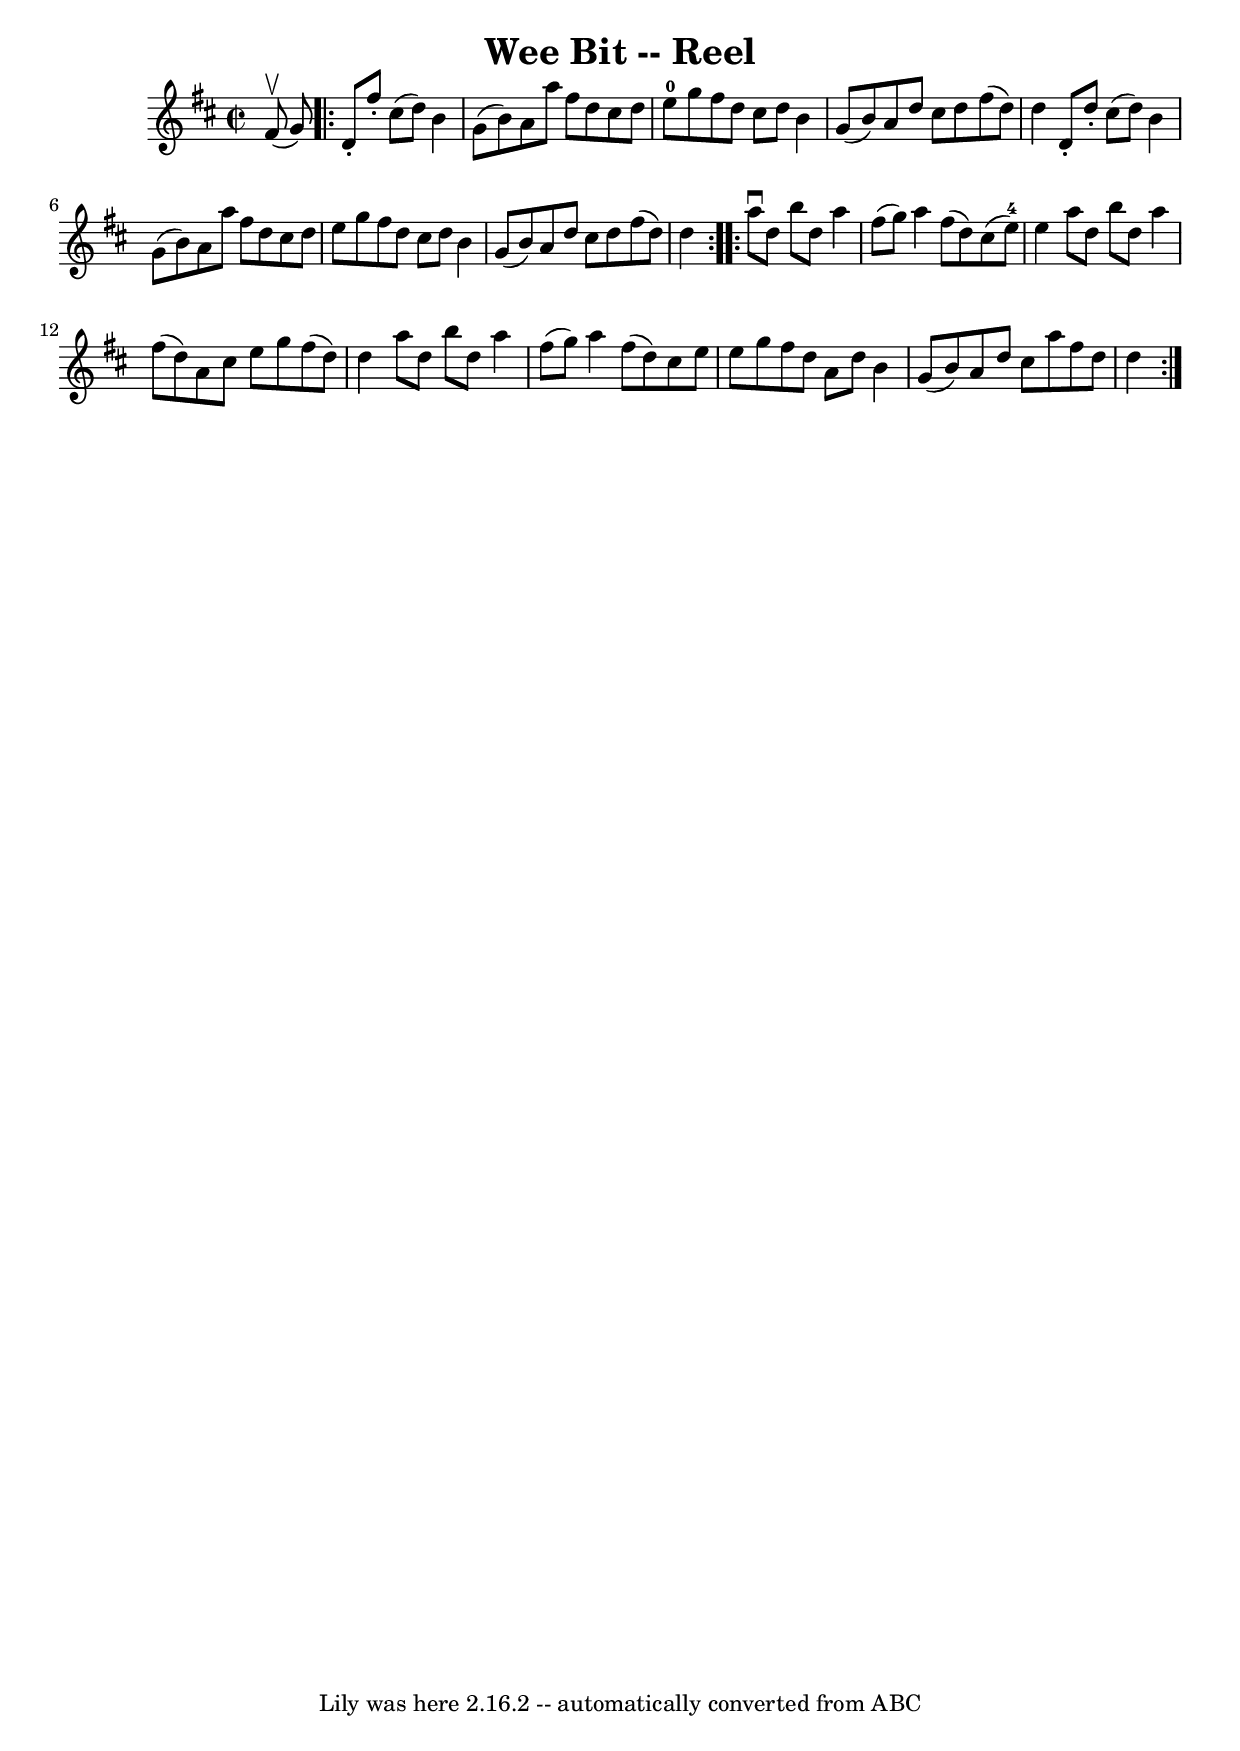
\version "2.7.40"
\include "Mammoth.ily"
\header {
	%% book = "Ryan's Mammoth Collection"
	crossRefNumber = "1"
	footnotes = "\\\\268"
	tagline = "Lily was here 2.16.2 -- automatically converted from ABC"
	title = "Wee Bit -- Reel"
}
voicedefault =  {
\set Score.defaultBarType = "empty"

\override Staff.TimeSignature #'style = #'C
 \time 2/2 \key d \major fis'8^\upbow(g'8) \repeat volta 2 { d'8 
-. fis''8 -. cis''8 (d''8) b'4 g'8 (b'8)   |
 a'8  
 a''8 fis''8 d''8 cis''8 d''8 e''8-0 g''8    |
   
fis''8 d''8 cis''8 d''8 b'4 g'8 (b'8)   |
 a'8    
d''8 cis''8 d''8 fis''8 (d''8) d''4    |
 d'8 -.   
d''8 -. cis''8 (d''8) b'4 g'8 (b'8)   |
 a'8 a''8 
 fis''8 d''8 cis''8 d''8 e''8 g''8    |
 fis''8    
d''8 cis''8 d''8 b'4 g'8 (b'8)   |
 a'8 d''8    
cis''8 d''8 fis''8 (d''8) d''4    }     \repeat volta 2 { a''8 
^\downbow d''8 b''8 d''8 a''4 fis''8 (g''8)   |
   
a''4 fis''8 (d''8) cis''8 (e''8-4) e''4    |
 a''8 
 d''8 b''8 d''8 a''4 fis''8 (d''8)   |
 a'8    
cis''8 e''8 g''8 fis''8 (d''8) d''4    |
 a''8    
d''8 b''8 d''8 a''4 fis''8 (g''8)   |
 a''4 fis''8 
(d''8) cis''8 e''8 e''8 g''8    |
 fis''8 d''8    
a'8 d''8 b'4 g'8 (b'8)   |
 a'8 d''8 cis''8    
a''8 fis''8 d''8 d''4    }   
}

\score{
    <<

	\context Staff="default"
	{
	    \voicedefault 
	}

    >>
	\layout {
	}
	\midi {}
}
